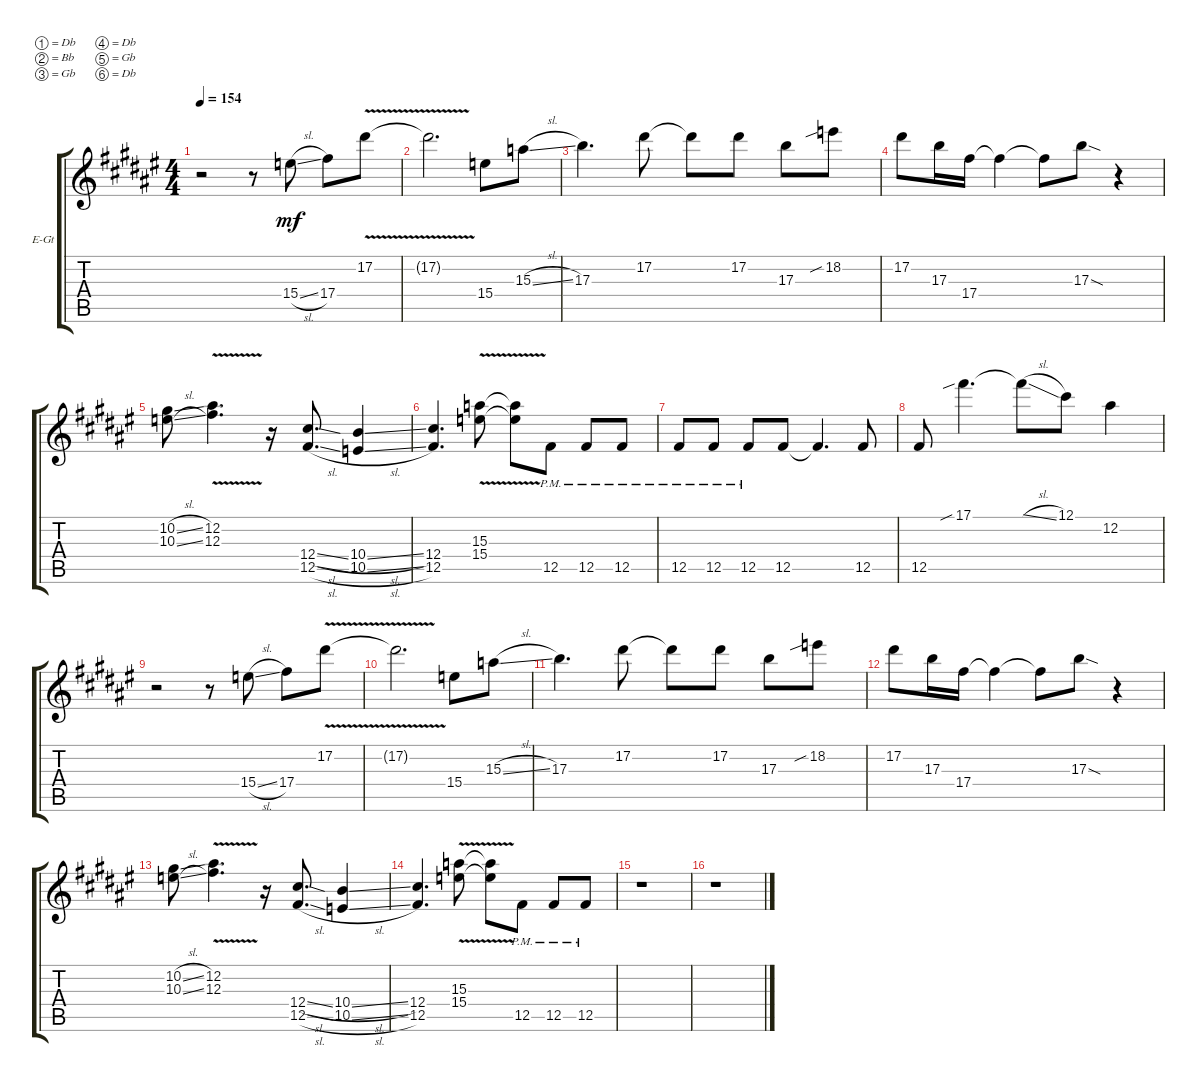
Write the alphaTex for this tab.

\defaultSystemsLayout 4
\bracketExtendMode groupsimilarinstruments
\firstSystemTrackNameOrientation horizontal
\otherSystemsTrackNameOrientation horizontal
\track ("Electric Guitar" "E-Gt") {instrument distortionguitar}
\staff {score tabs}
\tuning (Db4 Bb3 Gb3 Db3 Gb2 Db2)
\ts (4 4)
\tempo 154
\clef g2
\ks f#
r.2{dy mf} r.8 15.4{sl}.8 17.4.8 17.2{v}.8 |
17.2{v t}.2{d} 15.4.8 15.3{sl}.8 |
17.3.4{d} 17.2.8 17.2{t}.8 17.2.8 17.3.8 18.2{sib}.8 |
17.2.8 17.3.16 17.4.16 17.4{t}.4 17.4{t}.8 17.3{sod}.8 r.4 |
(10.2{sl} 10.3{sl}).8 (12.2{v} 12.3).4{d} r.16 (12.4{sl} 12.5{sl}).8{d} (10.5{sl} 10.4{sl}).4 |
(12.4 12.5).4{d} (15.3{v} 15.4{v}).8 (15.4{t} 15.3{t}).8 12.5{pm}.8 12.5{pm}.8 12.5{pm}.8 |
12.5{pm}.8 12.5{pm}.8 12.5{pm}.8 12.5.8 12.5{t}.4{d} 12.5.8 |
12.5.8 17.1{sib}.4{d} 17.1{sl t}.8 12.1.8 12.2.4 |
r.2 r.8 15.4{sl}.8 17.4.8 17.2{v}.8 |
17.2{v t}.2{d} 15.4.8 15.3{sl}.8 |
17.3.4{d} 17.2.8 17.2{t}.8 17.2.8 17.3.8 18.2{sib}.8 |
17.2.8 17.3.16 17.4.16 17.4{t}.4 17.4{t}.8 17.3{sod}.8 r.4 |
(10.2{sl} 10.3{sl}).8 (12.2{v} 12.3).4{d} r.16 (12.4{sl} 12.5{sl}).8{d} (10.5{sl} 10.4{sl}).4 |
(12.4 12.5).4{d} (15.3{v} 15.4{v}).8 (15.4{t} 15.3{t}).8 12.5{pm}.8 12.5{pm}.8 12.5{pm}.8 |
r.1 |
r.1
